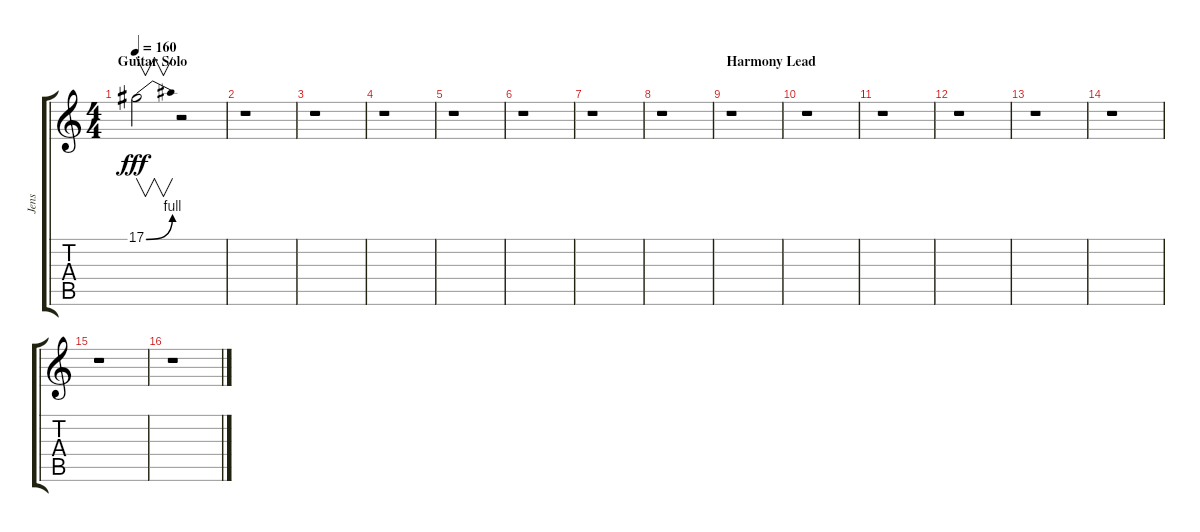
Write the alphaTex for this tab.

\track ("Jens" "Jens") {instrument choiraahs}
\staff {score tabs}
\tuning (Eb4 Bb3 Gb3 Db3 Ab2 Eb2) {hide}
\ts (4 4)
\section ("" "Guitar Solo")
\tempo 160
\clef g2
\ks c
17.1{be (bend 0 0 60 4)}.2{v dy fff instrument harpsichord} r.2 |
r.1 |
r.1{volume 12 instrument choiraahs} |
r.1 |
r.1 |
r.1 |
r.1 |
r.1 |
\section ("" "Harmony Lead")
r.1 |
r.1 |
r.1 |
r.1 |
r.1 |
r.1 |
r.1 |
r.1
